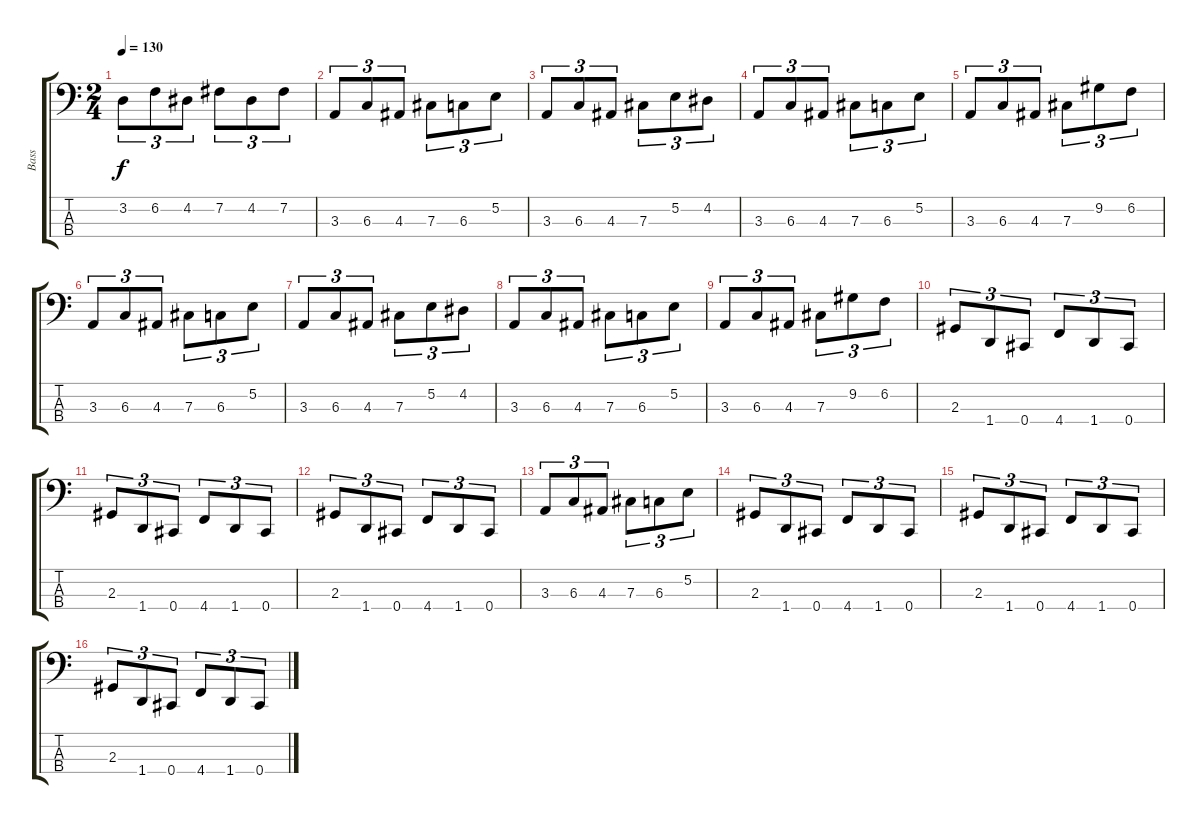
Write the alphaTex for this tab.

\track ("Bass" "Bass") {instrument electricbassfinger}
\staff {score tabs}
\tuning (E2 B1 Gb1 Db1) {hide}
\ts (2 4)
\tempo 130
\clef f4
\ks c
3.2.8{tu (3 2) dy f} 6.2.8{tu (3 2)} 4.2.8{tu (3 2)} 7.2.8{tu (3 2)} 4.2.8{tu (3 2)} 7.2.8{tu (3 2)} |
3.3.8{tu (3 2)} 6.3.8{tu (3 2)} 4.3.8{tu (3 2)} 7.3.8{tu (3 2)} 6.3.8{tu (3 2)} 5.2.8{tu (3 2)} |
3.3.8{tu (3 2)} 6.3.8{tu (3 2)} 4.3.8{tu (3 2)} 7.3.8{tu (3 2)} 5.2.8{tu (3 2)} 4.2.8{tu (3 2)} |
3.3.8{tu (3 2)} 6.3.8{tu (3 2)} 4.3.8{tu (3 2)} 7.3.8{tu (3 2)} 6.3.8{tu (3 2)} 5.2.8{tu (3 2)} |
3.3.8{tu (3 2)} 6.3.8{tu (3 2)} 4.3.8{tu (3 2)} 7.3.8{tu (3 2)} 9.2.8{tu (3 2)} 6.2.8{tu (3 2)} |
3.3.8{tu (3 2)} 6.3.8{tu (3 2)} 4.3.8{tu (3 2)} 7.3.8{tu (3 2)} 6.3.8{tu (3 2)} 5.2.8{tu (3 2)} |
3.3.8{tu (3 2)} 6.3.8{tu (3 2)} 4.3.8{tu (3 2)} 7.3.8{tu (3 2)} 5.2.8{tu (3 2)} 4.2.8{tu (3 2)} |
3.3.8{tu (3 2)} 6.3.8{tu (3 2)} 4.3.8{tu (3 2)} 7.3.8{tu (3 2)} 6.3.8{tu (3 2)} 5.2.8{tu (3 2)} |
3.3.8{tu (3 2)} 6.3.8{tu (3 2)} 4.3.8{tu (3 2)} 7.3.8{tu (3 2)} 9.2.8{tu (3 2)} 6.2.8{tu (3 2)} |
2.3.8{tu (3 2)} 1.4.8{tu (3 2)} 0.4.8{tu (3 2)} 4.4.8{tu (3 2)} 1.4.8{tu (3 2)} 0.4.8{tu (3 2)} |
2.3.8{tu (3 2)} 1.4.8{tu (3 2)} 0.4.8{tu (3 2)} 4.4.8{tu (3 2)} 1.4.8{tu (3 2)} 0.4.8{tu (3 2)} |
2.3.8{tu (3 2)} 1.4.8{tu (3 2)} 0.4.8{tu (3 2)} 4.4.8{tu (3 2)} 1.4.8{tu (3 2)} 0.4.8{tu (3 2)} |
3.3.8{tu (3 2)} 6.3.8{tu (3 2)} 4.3.8{tu (3 2)} 7.3.8{tu (3 2)} 6.3.8{tu (3 2)} 5.2.8{tu (3 2)} |
2.3.8{tu (3 2)} 1.4.8{tu (3 2)} 0.4.8{tu (3 2)} 4.4.8{tu (3 2)} 1.4.8{tu (3 2)} 0.4.8{tu (3 2)} |
2.3.8{tu (3 2)} 1.4.8{tu (3 2)} 0.4.8{tu (3 2)} 4.4.8{tu (3 2)} 1.4.8{tu (3 2)} 0.4.8{tu (3 2)} |
2.3.8{tu (3 2)} 1.4.8{tu (3 2)} 0.4.8{tu (3 2)} 4.4.8{tu (3 2)} 1.4.8{tu (3 2)} 0.4.8{tu (3 2)}
